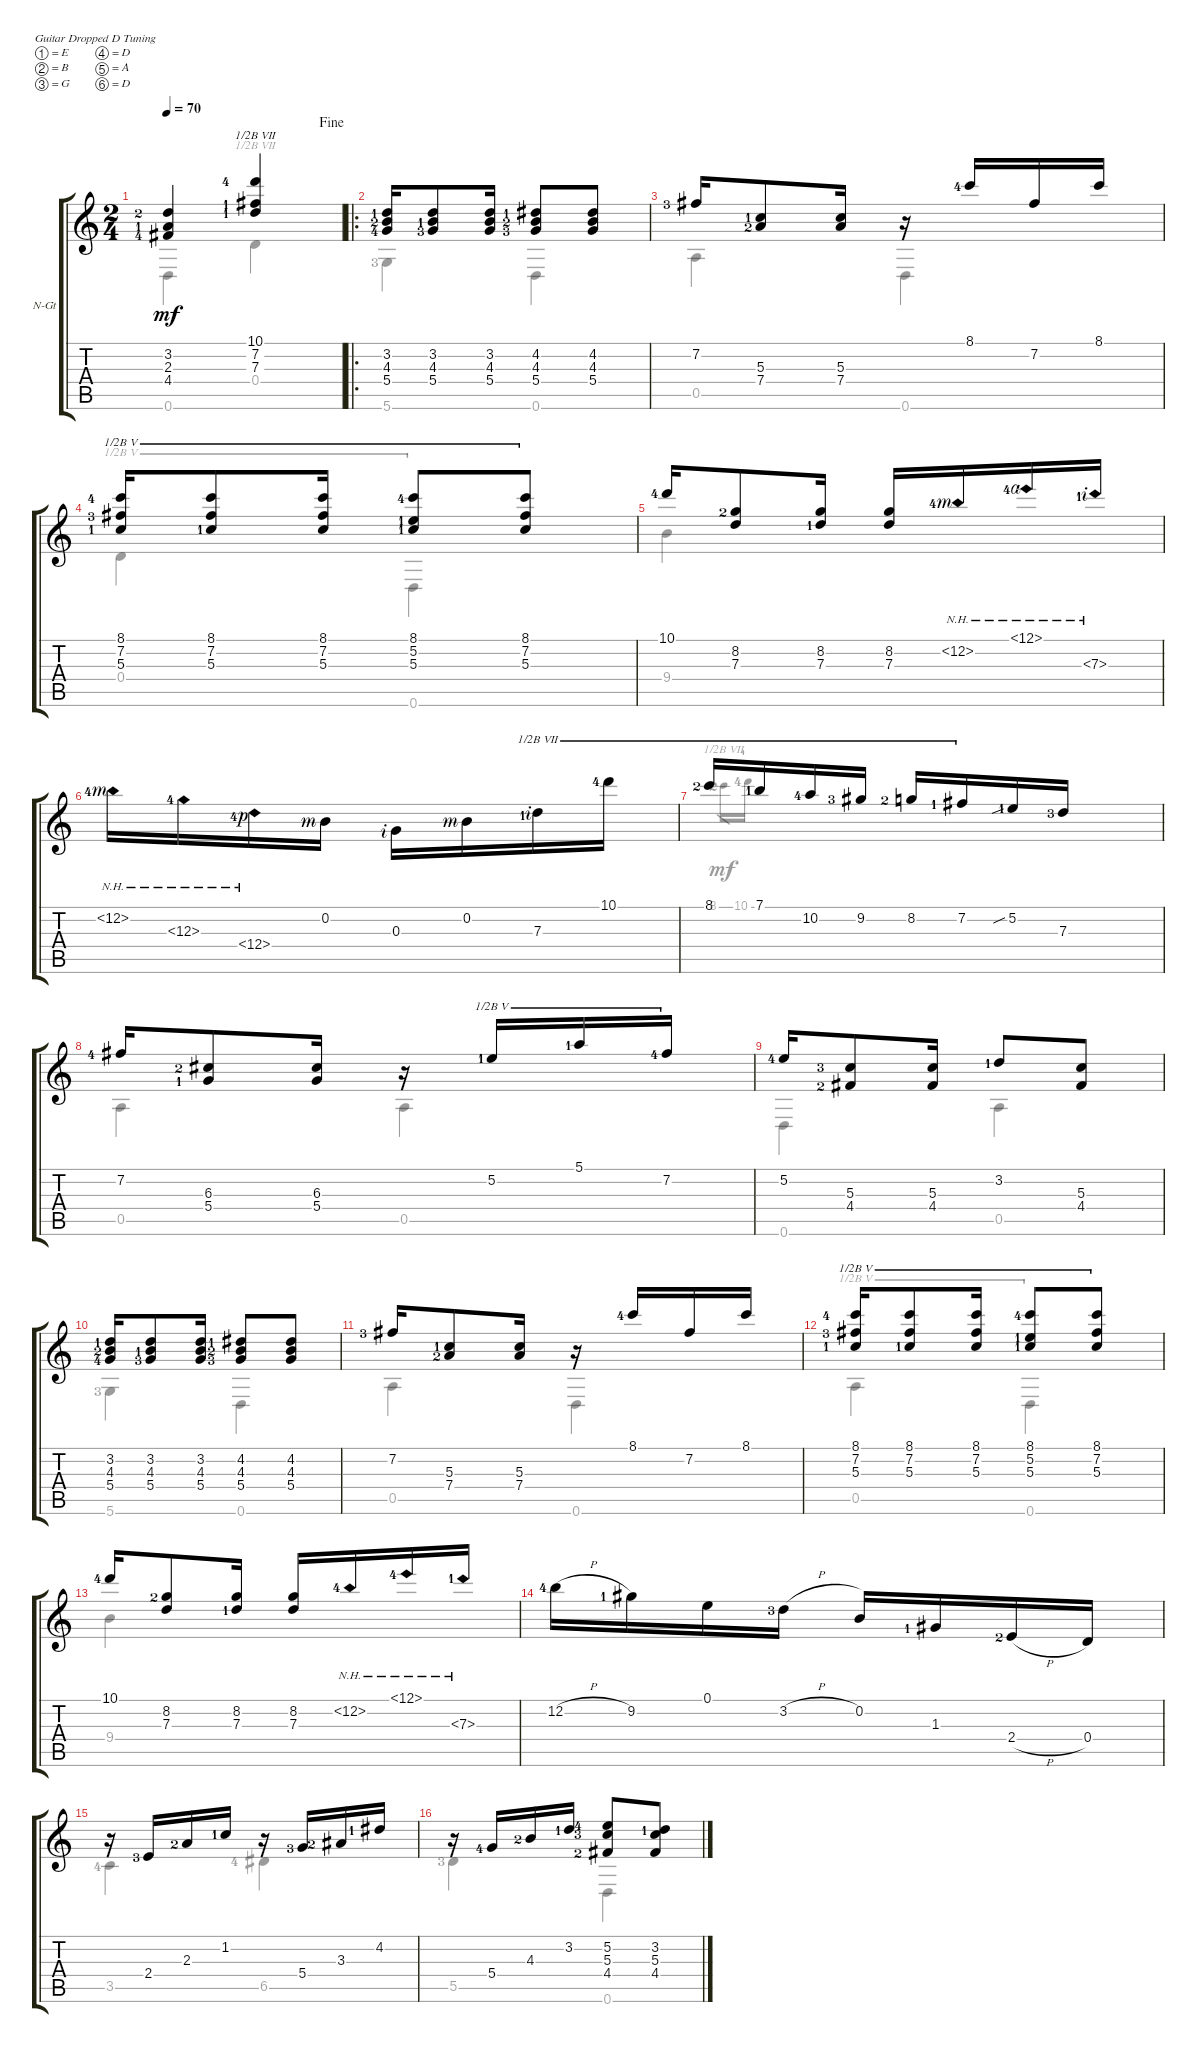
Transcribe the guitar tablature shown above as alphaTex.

\defaultSystemsLayout 4
\bracketExtendMode groupsimilarinstruments
\firstSystemTrackNameOrientation horizontal
\otherSystemsTrackNameOrientation horizontal
\track ("Nylon Guitar" "N-Gt") {instrument acousticguitarnylon}
\staff {score tabs}
\tuning (E4 B3 G3 D3 A2 D2)
\voice
\ts (2 4)
\jump fine
\tempo 70
\clef g2
\ks c
(4.4{lf 5} 2.3{lf 2} 3.2{lf 3}).4{dy mf} (10.1{lf 5} 7.2{lf 2} 7.3{lf 2}).4{barre (7 half)} |
\ro
(3.2{lf 2} 4.3{lf 3} 5.4{lf 5}).16 (4.3{lf 2} 5.4{lf 4} 3.2).8 (4.3 5.4 3.2).16 (5.4{lf 4} 4.3{lf 3} 4.2{lf 2}).8 (5.4 4.2 4.3).8 |
7.2{lf 4}.16 (5.3{lf 2} 7.4{lf 3}).8 (5.3 7.4).16 r.16 8.1{lf 5}.16 7.2.16 8.1.16 |
(7.2{lf 4} 5.3{lf 2} 8.1{lf 5}).16{barre (5 half)} (5.3{lf 2} 7.2 8.1).8{barre (5 half)} (7.2 8.1 5.3).16{barre (5 half)} (5.3{lf 2} 5.2{lf 2} 8.1{lf 5}).8{barre (5 half)} (7.2 5.3 8.1).8{barre (5 half)} |
10.1{lf 5}.16 (7.3 8.2{lf 3}).8 (7.3{lf 2} 8.2).16 (7.3 8.2).16 12.2{nh lf 5 rf 3}.16 12.1{nh lf 5 rf 4}.16 7.3{nh lf 2 rf 2}.16 |
12.2{nh lf 5 rf 3}.16 12.3{nh lf 5}.16 12.4{nh lf 5 rf 1}.16 0.2{rf 3}.16 0.3{rf 2}.16 0.2{rf 3}.16 7.3{lf 2 rf 2}.16{barre (7 half)} 10.1{lf 5}.16{barre (7 half)} |
8.1{lf 3}.16{barre (7 half)} 7.1{lf 2}.16{barre (7 half)} 10.2{lf 5}.16{barre (7 half)} 9.2{lf 4}.16{barre (7 half)} 8.2{lf 3}.16{barre (7 half)} 7.2{lf 2}.16{barre (7 half)} 5.2{sib lf 2}.16 7.3{lf 4}.16 |
7.2{lf 5}.16 (6.3{lf 3} 5.4{lf 2}).8 (6.3 5.4).16 r.16 5.2{lf 2}.16{barre (5 half)} 5.1{lf 2}.16{barre (5 half)} 7.2{lf 5}.16{barre (5 half)} |
5.2{lf 5}.16 (5.3{lf 4} 4.4{lf 3}).8 (5.3 4.4).16 3.2{lf 2}.8 (5.3 4.4).8 |
(3.2{lf 2} 4.3{lf 3} 5.4{lf 5}).16 (4.3{lf 2} 5.4{lf 4} 3.2).8 (4.3 5.4 3.2).16 (5.4{lf 4} 4.3{lf 3} 4.2{lf 2}).8 (5.4 4.2 4.3).8 |
7.2{lf 4}.16 (5.3{lf 2} 7.4{lf 3}).8 (5.3 7.4).16 r.16 8.1{lf 5}.16 7.2.16 8.1.16 |
(7.2{lf 4} 5.3{lf 2} 8.1{lf 5}).16{barre (5 half)} (5.3{lf 2} 7.2 8.1).8{barre (5 half)} (7.2 8.1 5.3).16{barre (5 half)} (5.3{lf 2} 5.2{lf 2} 8.1{lf 5}).8{barre (5 half)} (7.2 5.3 8.1).8{barre (5 half)} |
10.1{lf 5}.16 (7.3 8.2{lf 3}).8 (7.3{lf 2} 8.2).16 (7.3 8.2).16 12.2{nh lf 5}.16 12.1{nh lf 5}.16 7.3{nh lf 2}.16 |
12.2{h lf 5}.16 9.2{lf 2}.16 0.1.16 3.2{h lf 4}.16 0.2.16 1.3{lf 2}.16 2.4{h lf 3}.16 0.4.16 |
r.16 2.4{lf 4}.16 2.3{lf 3}.16 1.2{lf 2}.16 r.16 5.4{lf 4}.16 3.3{lf 3}.16 4.2{lf 2}.16 |
r.16 5.4{lf 5}.16 4.3{lf 3}.16 3.2{lf 2}.16 (4.4{lf 3} 5.3{lf 4} 5.2{lf 5}).8 (3.2{lf 2} 5.3 4.4).8
\voice
\clef g2
\ottava regular
\simile none
\ks c
0.6.4{dy mf} 0.4.4{barre (7 half)} |
5.6{lf 4}.4 0.6.4 |
0.5.4 0.6.4 |
0.4.4{barre (5 half)} 0.6.4{barre (5 half)} |
9.4.4 |
|
|
0.5.4 0.5.4 |
0.6.4 0.5.4 |
5.6{lf 4}.4 0.6.4 |
0.5.4 0.6.4 |
0.5.4{barre (5 half)} 0.6.4{barre (5 half)} |
9.4.4 |
|
3.5{lf 5}.4 6.5{lf 5}.4 |
5.5{lf 4}.4 0.6.4
\voice
\clef g2
\ottava regular
\simile none
\ks c
|
|
|
|
|
|
8.1{lf 3}.16{gr barre (7 half)} 10.1{lf 5}.16{gr barre (7 half)} |
|
|
|
|
|
|
|
|
